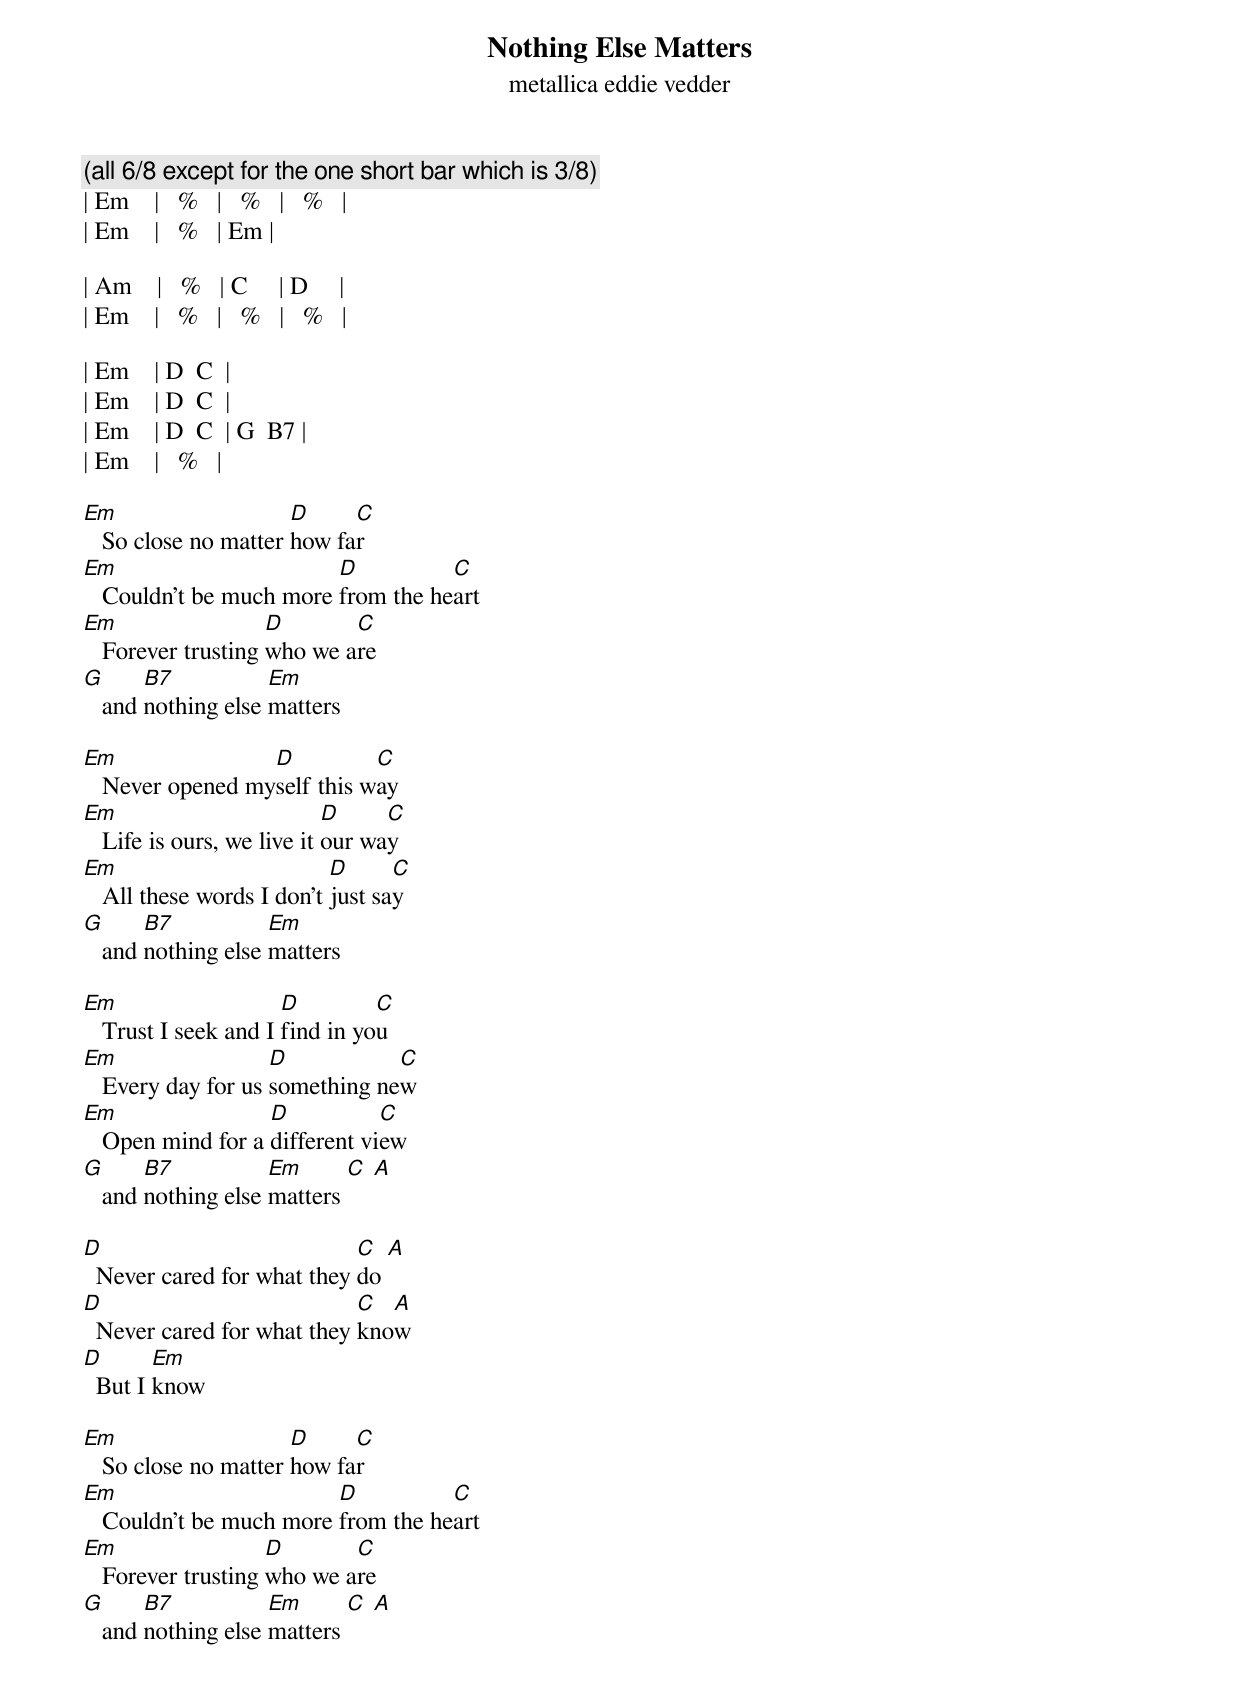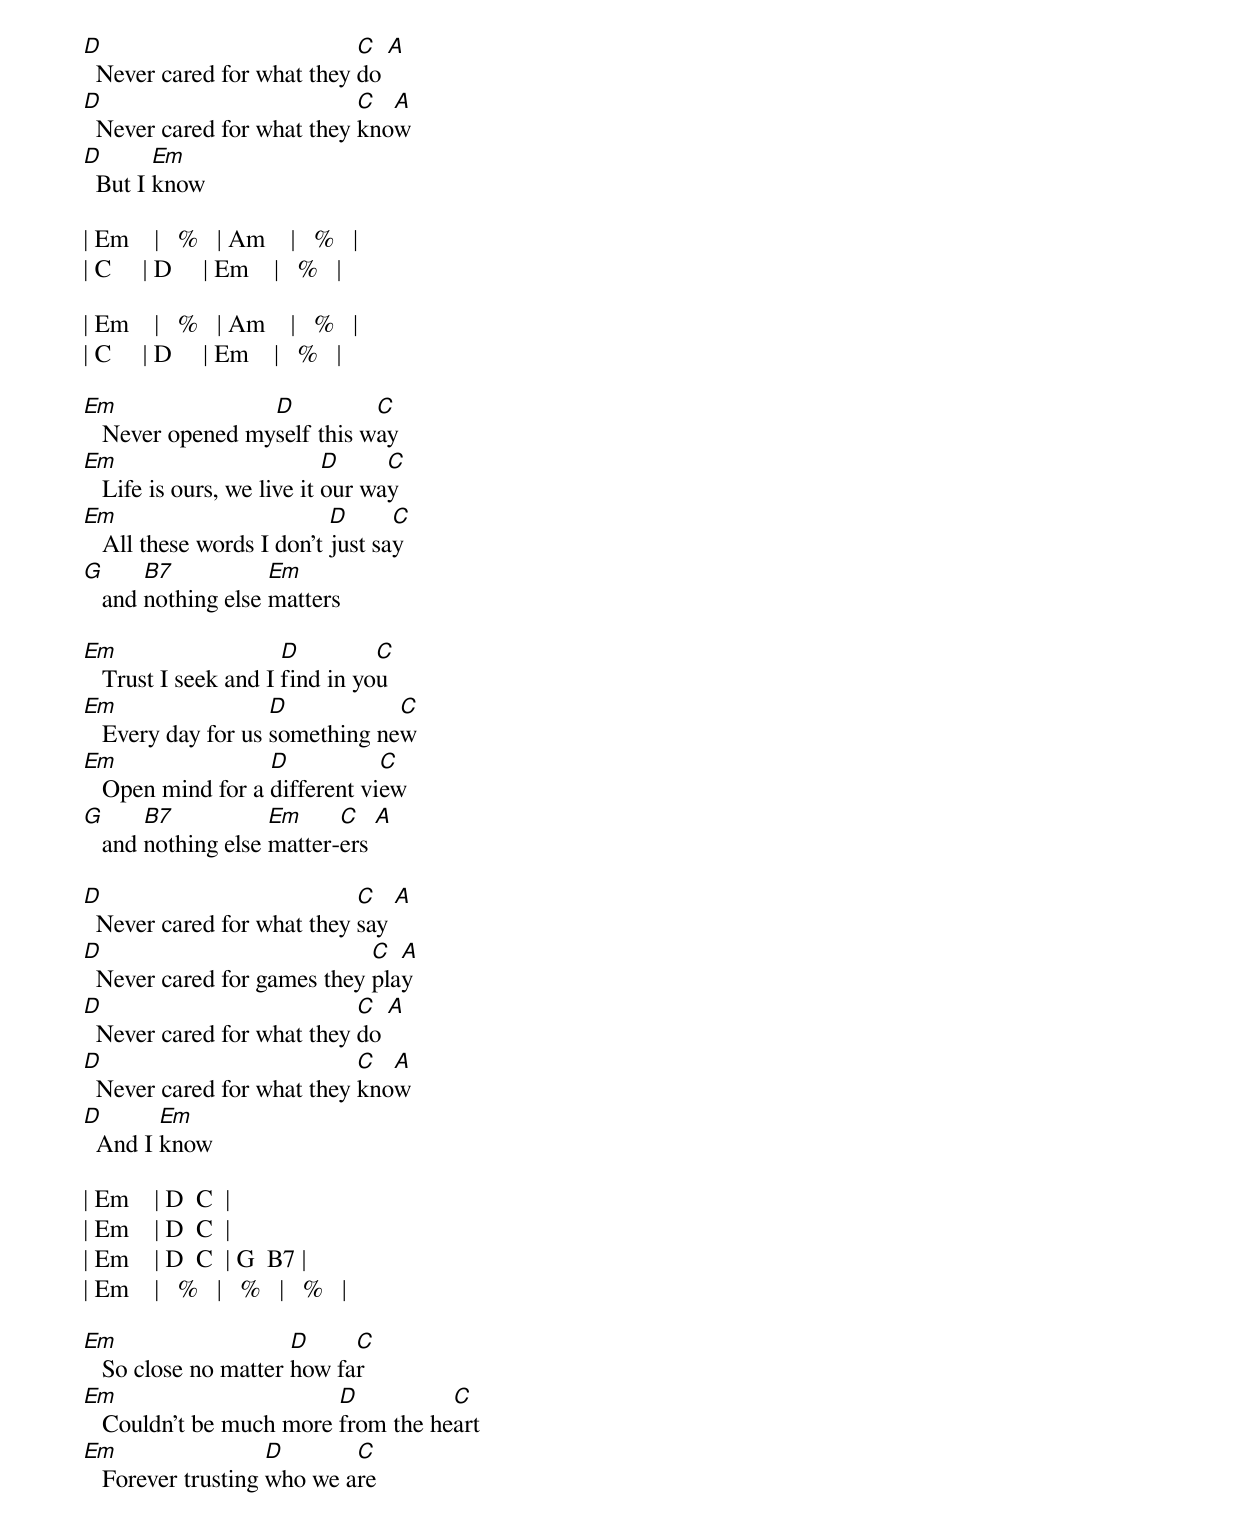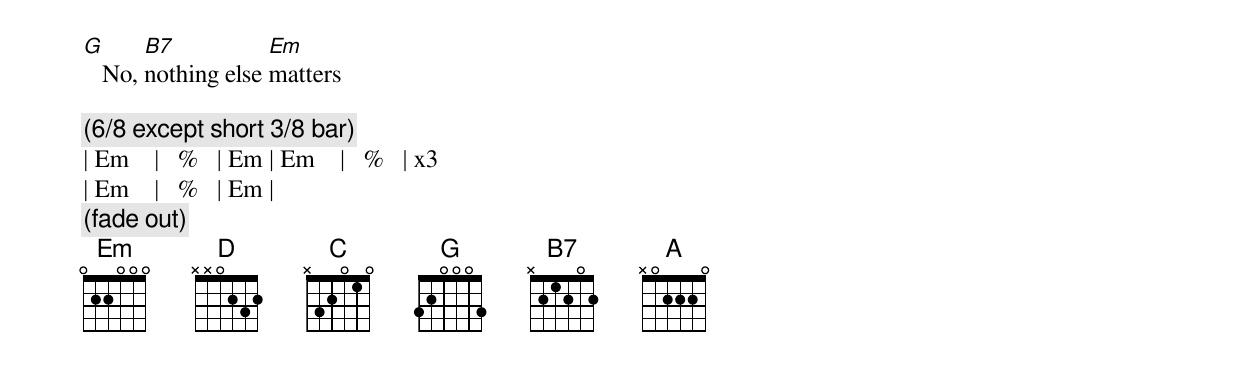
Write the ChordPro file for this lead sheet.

{title: Nothing Else Matters}
{subtitle: metallica eddie vedder}


{c:(all 6/8 except for the one short bar which is 3/8)}
| Em    |   %   |   %   |   %   |
| Em    |   %   | Em |

| Am    |   %   | C     | D     |
| Em    |   %   |   %   |   %   |

| Em    | D  C  |
| Em    | D  C  |
| Em    | D  C  | G  B7 |
| Em    |   %   |

[Em]   So close no matter [D]how fa[C]r
[Em]   Couldn't be much more [D]from the he[C]art
[Em]   Forever trusting [D]who we a[C]re
[G]   and [B7]nothing else [Em]matters

[Em]   Never opened my[D]self this w[C]ay
[Em]   Life is ours, we live it [D]our wa[C]y
[Em]   All these words I don't [D]just sa[C]y
[G]   and [B7]nothing else [Em]matters

[Em]   Trust I seek and I [D]find in yo[C]u
[Em]   Every day for us [D]something ne[C]w
[Em]   Open mind for a [D]different vi[C]ew
[G]   and [B7]nothing else [Em]matters [C] [A]

[D]  Never cared for what they [C]do [A]
[D]  Never cared for what they [C]kno[A]w
[D]  But I [Em]know

[Em]   So close no matter [D]how fa[C]r
[Em]   Couldn't be much more [D]from the he[C]art
[Em]   Forever trusting [D]who we a[C]re
[G]   and [B7]nothing else [Em]matters [C] [A]

[D]  Never cared for what they [C]do [A]
[D]  Never cared for what they [C]kno[A]w
[D]  But I [Em]know

| Em    |   %   | Am    |   %   |
| C     | D     | Em    |   %   |

| Em    |   %   | Am    |   %   |
| C     | D     | Em    |   %   |

[Em]   Never opened my[D]self this w[C]ay
[Em]   Life is ours, we live it [D]our wa[C]y
[Em]   All these words I don't [D]just sa[C]y
[G]   and [B7]nothing else [Em]matters

[Em]   Trust I seek and I [D]find in yo[C]u
[Em]   Every day for us [D]something ne[C]w
[Em]   Open mind for a [D]different vi[C]ew
[G]   and [B7]nothing else [Em]matter-[C]ers [A]

[D]  Never cared for what they [C]say [A]
[D]  Never cared for games they [C]pla[A]y
[D]  Never cared for what they [C]do [A]
[D]  Never cared for what they [C]kno[A]w
[D]  And I [Em]know

| Em    | D  C  |
| Em    | D  C  |
| Em    | D  C  | G  B7 |
| Em    |   %   |   %   |   %   |

[Em]   So close no matter [D]how fa[C]r
[Em]   Couldn't be much more [D]from the he[C]art
[Em]   Forever trusting [D]who we a[C]re
[G]   No, [B7]nothing else [Em]matters

{c:(6/8 except short 3/8 bar)}
| Em    |   %   | Em | Em    |   %   | x3
| Em    |   %   | Em |
{c:(fade out)}
